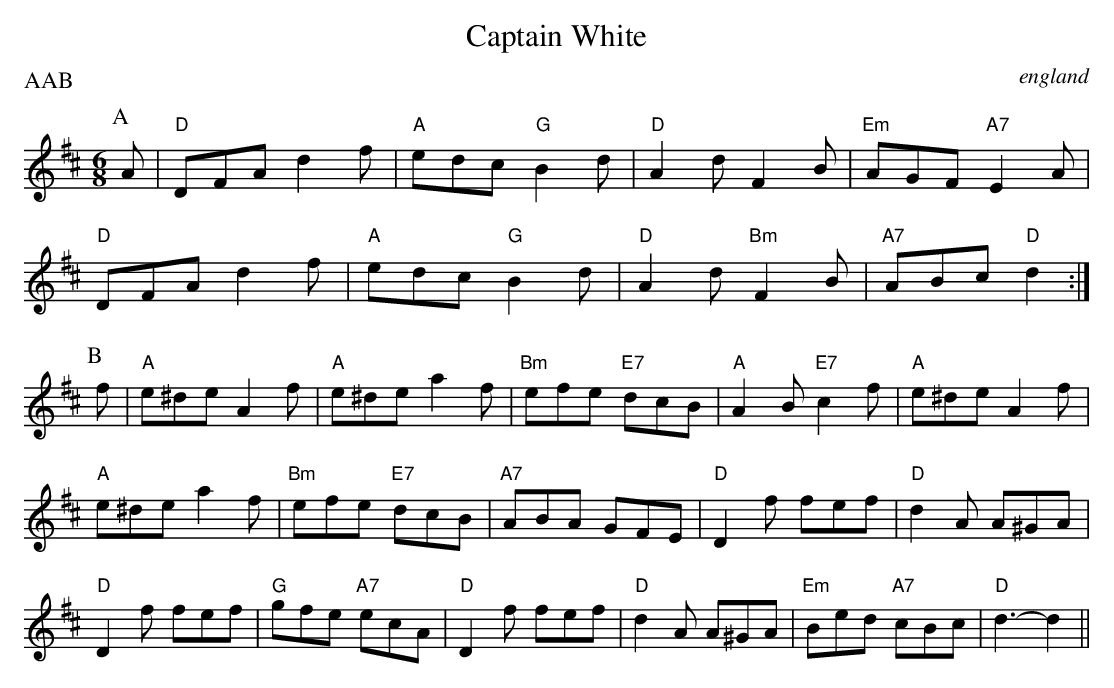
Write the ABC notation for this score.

X:1
T:Captain White
O:england
P:AAB
M:6/8
K:D
P:A
A|"D"DFA d2f|"A"edc "G"B2d|"D"A2d F2B|"Em"AGF "A7"E2A|
"D"DFA d2f|"A"edc "G"B2d|"D"A2d "Bm"F2B|"A7"ABc "D"d2:|
P:B
f|"A"e^de A2f|"A"e^de a2f|"Bm"efe "E7"dcB|"A"A2B "E7"c2f|"A"e^de A2f|
"A"e^de a2f|"Bm"efe "E7"dcB|"A7"ABA GFE|"D"D2f fef|"D"d2A A^GA|
"D"D2f fef|"G"gfe "A7"ecA|"D"D2f fef|"D"d2A A^GA|"Em"Bed "A7"cBc|"D"d3 -d2||
